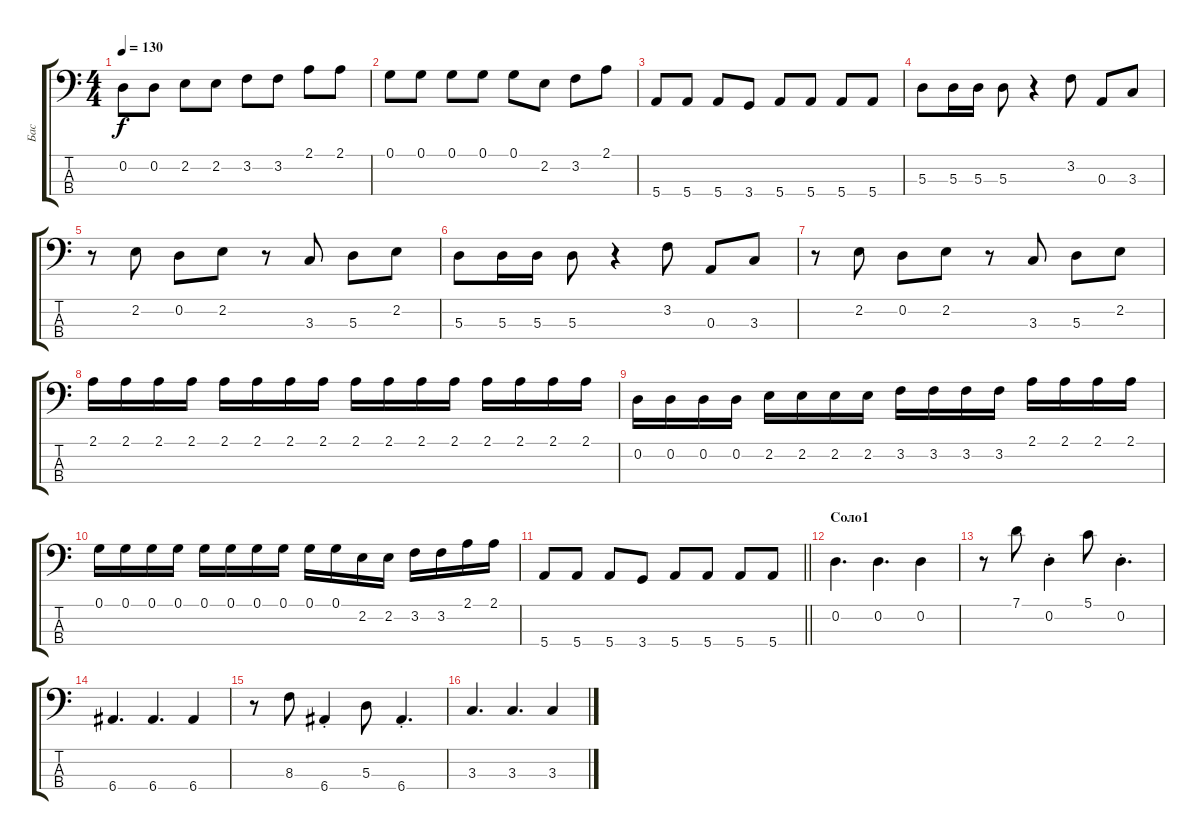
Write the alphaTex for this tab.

\track ("Бас" "Бас") {instrument electricbassfinger}
\staff {score tabs}
\tuning (G2 D2 A1 E1) {hide}
\ts (4 4)
\tempo 130
\clef f4
\ks c
0.2.8{dy f} 0.2.8 2.2.8 2.2.8 3.2.8 3.2.8 2.1.8 2.1.8 |
0.1.8 0.1.8 0.1.8 0.1.8 0.1.8 2.2.8 3.2.8 2.1.8 |
5.4.8 5.4.8 5.4.8 3.4.8 5.4.8 5.4.8 5.4.8 5.4.8 |
5.3.8 5.3.16 5.3.16 5.3.8 r.4 3.2.8 0.3.8 3.3.8 |
r.8 2.2.8 0.2.8 2.2.8 r.8 3.3.8 5.3.8 2.2.8 |
5.3.8 5.3.16 5.3.16 5.3.8 r.4 3.2.8 0.3.8 3.3.8 |
r.8 2.2.8 0.2.8 2.2.8 r.8 3.3.8 5.3.8 2.2.8 |
2.1.16 2.1.16 2.1.16 2.1.16 2.1.16 2.1.16 2.1.16 2.1.16 2.1.16 2.1.16 2.1.16 2.1.16 2.1.16 2.1.16 2.1.16 2.1.16 |
0.2.16 0.2.16 0.2.16 0.2.16 2.2.16 2.2.16 2.2.16 2.2.16 3.2.16 3.2.16 3.2.16 3.2.16 2.1.16 2.1.16 2.1.16 2.1.16 |
0.1.16 0.1.16 0.1.16 0.1.16 0.1.16 0.1.16 0.1.16 0.1.16 0.1.16 0.1.16 2.2.16 2.2.16 3.2.16 3.2.16 2.1.16 2.1.16 |
\barLineRight lightlight
5.4.8 5.4.8 5.4.8 3.4.8 5.4.8 5.4.8 5.4.8 5.4.8 |
\section ("" "Соло1")
0.2.4{d} 0.2.4{d} 0.2.4 |
r.8 7.1.8 0.2{st}.4 5.1.8 0.2{st}.4{d} |
6.4.4{d} 6.4.4{d} 6.4.4 |
r.8 8.3.8 6.4{st}.4 5.3.8 6.4{st}.4{d} |
3.3.4{d} 3.3.4{d} 3.3.4
